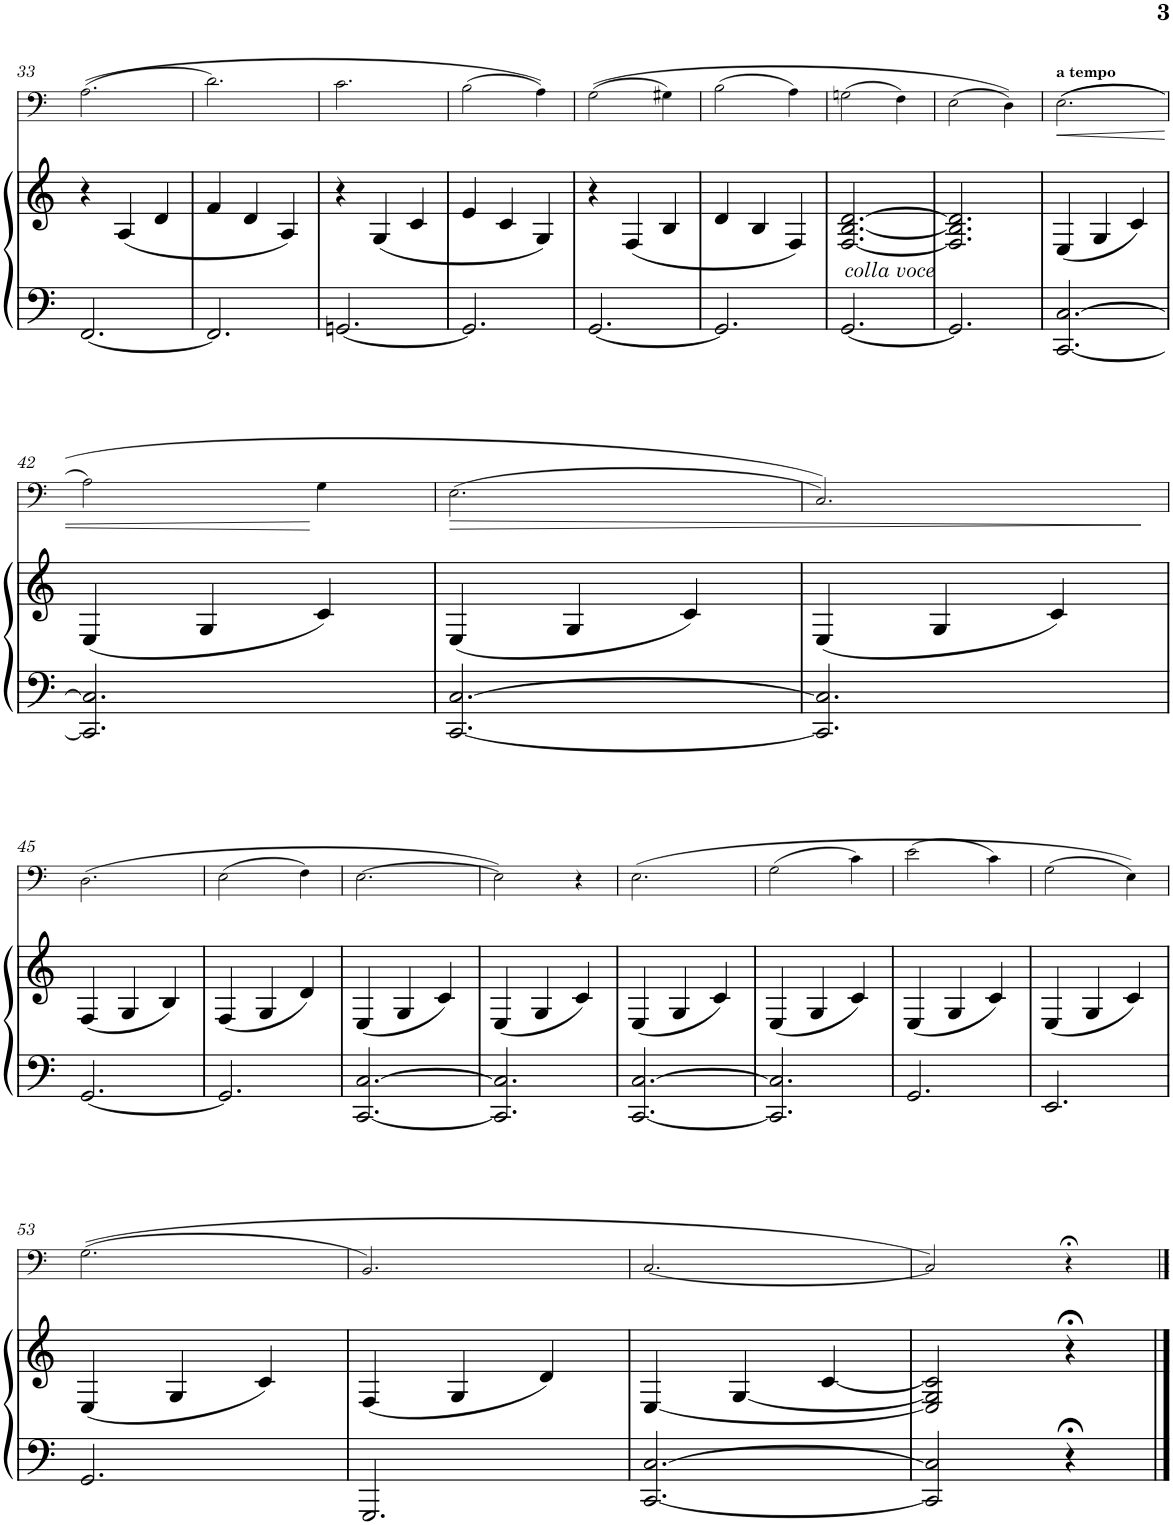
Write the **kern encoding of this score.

**kern	**kern	**kern	**dynam
*part2	*part2	*part1	*part1
*staff3	*staff2	*staff1	*staff1
*I"Piano	*	*I"Trombone	*
*I'Pno	*	*I'Trb	*
!!LO:PB:g=z
*clefF4	*clefG2	*clefF4	*
*k[]	*k[]	*k[]	*
*M3/4	*M3/4	*M3/4	*
=33	=33	=33	=33
[2.FF/	4r	((2.A\	.
.	(<4A/	.	.
.	4d/	.	.
=34	=34	=34	=34
2.FF/]	4f/	2.d\)	.
.	4d/	.	.
.	4A/)	.	.
=35	=35	=35	=35
[2.GGn/	4r	2.c\	.
.	(<4G/	.	.
.	4c/	.	.
=36	=36	=36	=36
2.GG/]	4e/	(2B\	.
.	4c/	.	.
.	4G/)	4A\))	.
=37	=37	=37	=37
[2.GG/	4r	((2G\	.
.	(<4F/	.	.
.	4B/	4G#X\)	.
=38	=38	=38	=38
2.GG/]	4d/	(2B\	.
.	4B/	.	.
.	4F/)	4A\)	.
=39	=39	=39	=39
!LO:TX:a:i:t=colla voce	!	!	!
[2.GG/	[2.F/ [2.B/ [2.d/	(2Gn\	.
.	.	4F\)	.
=40	=40	=40	=40
2.GG/]	2.F/] 2.B/] 2.d/]	(2E\	.
.	.	4D\))	.
=41	=41	=41	=41
!	!	!LO:TX:a:B:t=a tempo	!
!	!	!	!LO:HP:b
[2.CC/ [2.C/	(4E/	((2.E\	<
.	4G/	.	.
.	4c/)	.	.
!!LO:LB:g=z
=42	=42	=42	=42
2.CC/] 2.C/]	(4E/	2A\)	.
.	4G/	.	.
.	4c/)	4G\	[
=43	=43	=43	=43
!	!	!	!LO:HP:b
[2.CC/ [2.C/	(4E/	(2.E\	>
.	4G/	.	.
.	4c/)	.	.
=44	=44	=44	=44
2.CC/] 2.C/]	(4E/	2.C/))	.
.	4G/	.	.
.	4c/)	.	.
.	.	.	]
!!LO:LB:g=z
=45	=45	=45	=45
[2.GG/	(4F/	(2.D\	.
.	4G/	.	.
.	4B/)	.	.
=46	=46	=46	=46
2.GG/]	(4F/	(2E\	.
.	4G/	.	.
.	4d/)	4F\)	.
=47	=47	=47	=47
[2.CC/ [2.C/	(4E/	[2.E\	.
.	4G/	.	.
.	4c/)	.	.
=48	=48	=48	=48
2.CC/] 2.C/]	(4E/	2E\])	.
.	4G/	.	.
.	4c/)	4r	.
=49	=49	=49	=49
[2.CC/ [2.C/	(4E/	(2.E\	.
.	4G/	.	.
.	4c/)	.	.
=50	=50	=50	=50
2.CC/] 2.C/]	(4E/	(2G\	.
.	4G/	.	.
.	4c/)	4c\)	.
=51	=51	=51	=51
2.GG/	(4E/	(2e\	.
.	4G/	.	.
.	4c/)	4c\)	.
=52	=52	=52	=52
2.EE/	(4E/	(2G\	.
.	4G/	.	.
.	4c/)	4E\))	.
!!LO:LB:g=z
=53	=53	=53	=53
2.GG/	(4E/	((2.G\	.
.	4G/	.	.
.	4c/)	.	.
=54	=54	=54	=54
2.GGG/	(4F/	2.BB/)	.
.	4G/	.	.
.	4d/)	.	.
=55	=55	=55	=55
[2.CC/ [2.C/	[4E/	[2.C/	.
.	[4G/	.	.
.	[4c/	.	.
=56	=56	=56	=56
2CC/] 2C/]	2E/] 2G/] 2c/]	2C/])	.
4r;<	4r;<	4r;<	.
==	==	==	==
*-	*-	*-	*-
